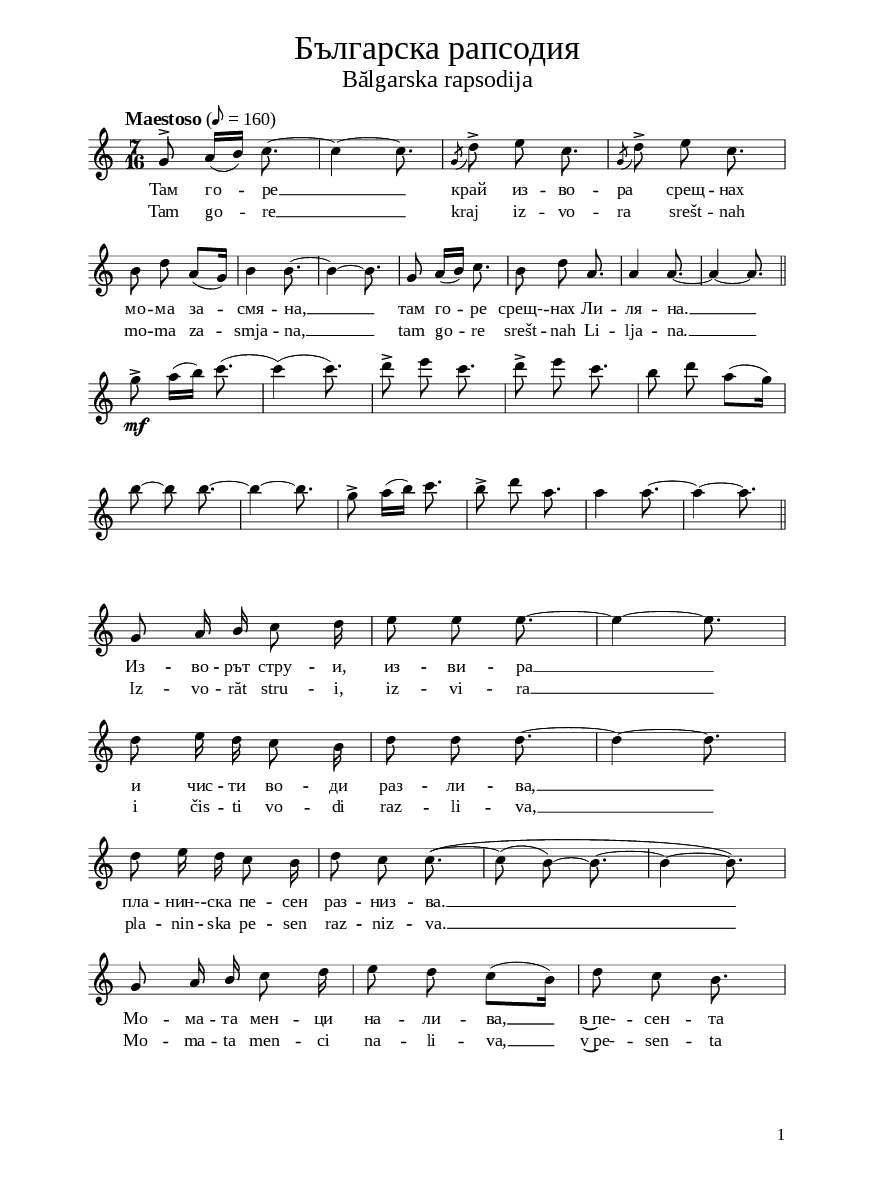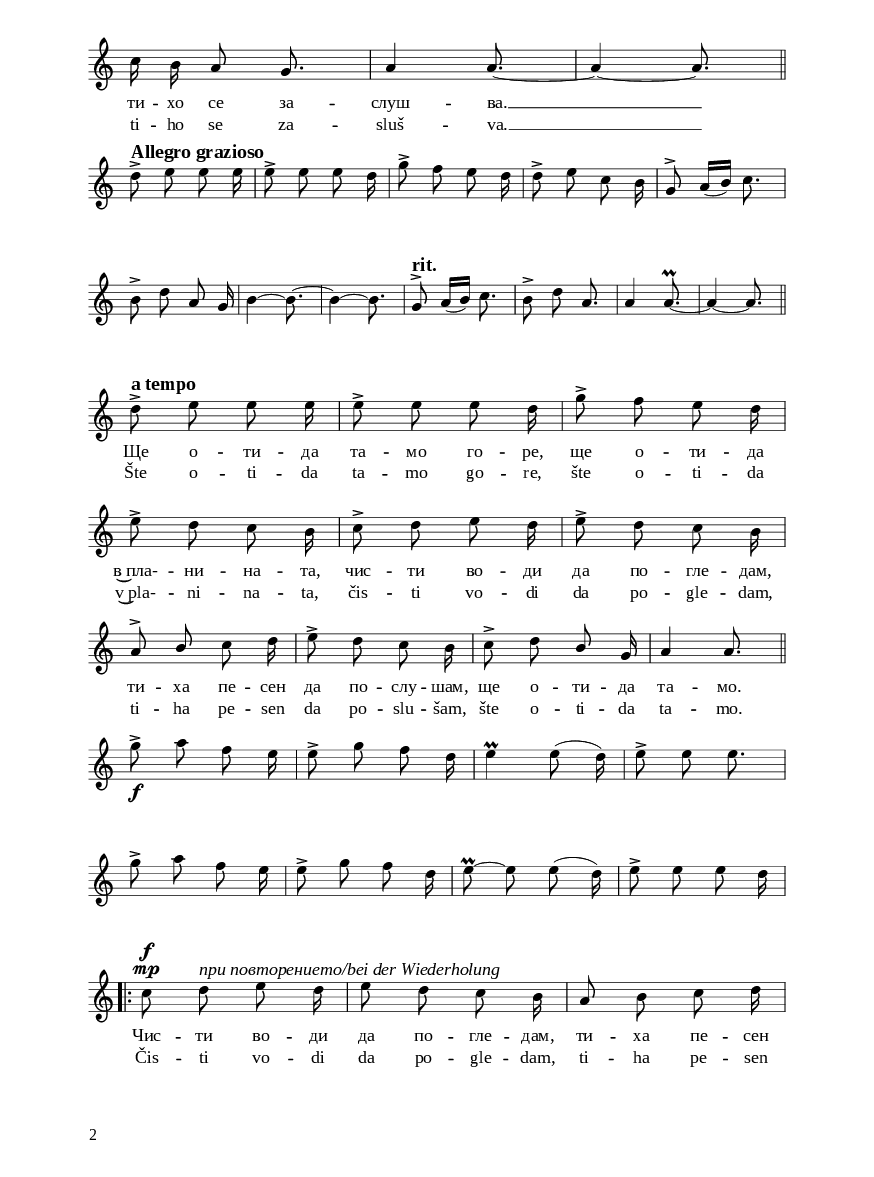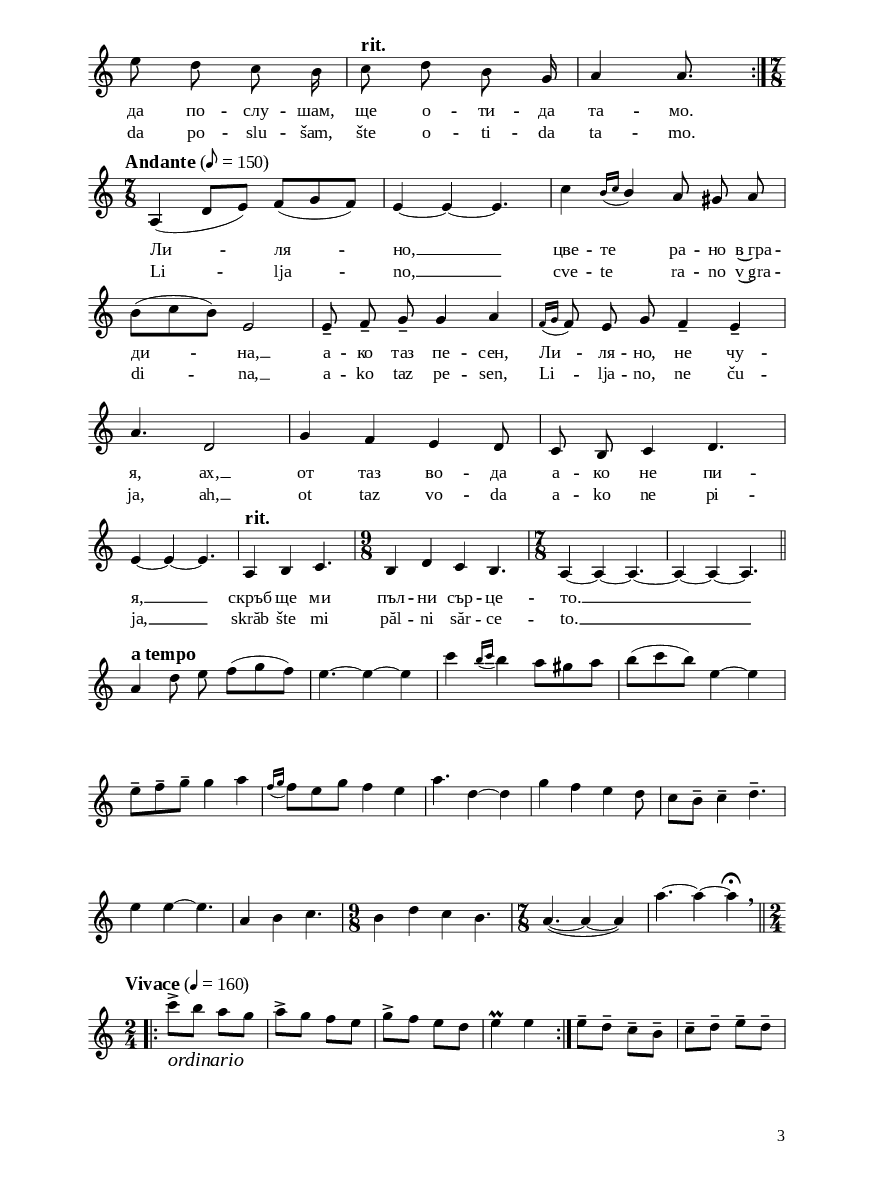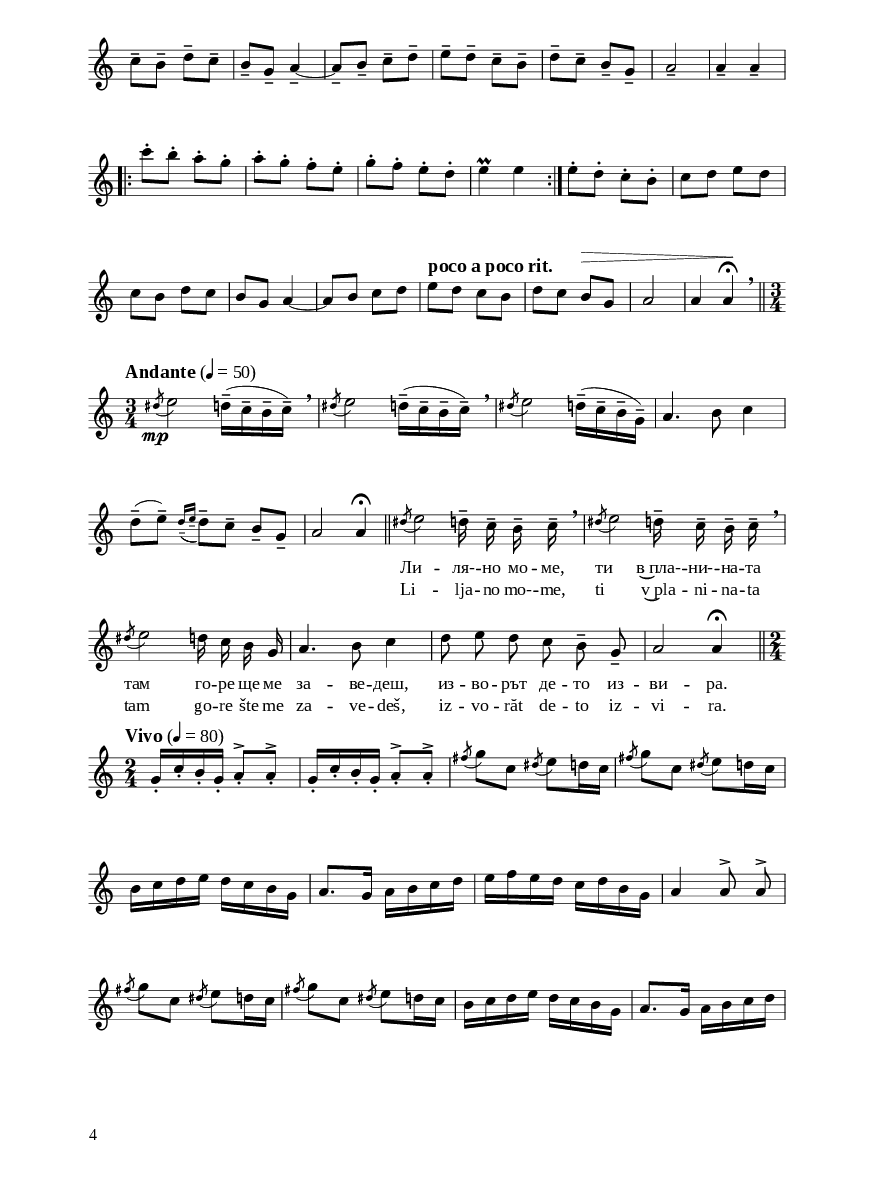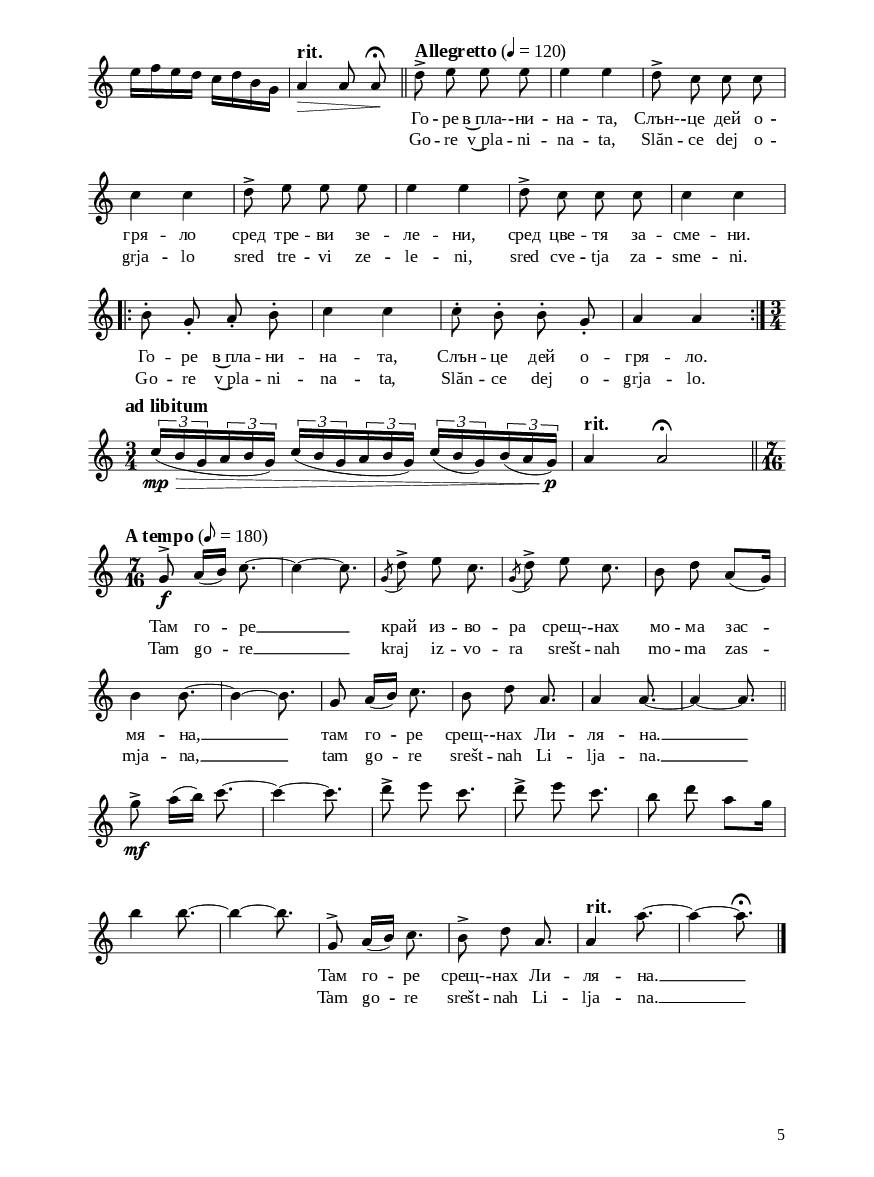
\version "2.24.3"

\include "include/globals.ily"

\bookpart {
  \label #'ref146
  \tocItem \markup "Българска рапсодия – Bălgarska rapsodija"
  \paper {
    print-all-headers = ##t
    print-page-number = ##t
    print-first-page-number = ##t

    % put page numbers on the bottom
    oddHeaderMarkup = \markup ""
    evenHeaderMarkup = \markup ""
    oddFooterMarkup = \markup
    \fill-line {
      ""
      \if \should-print-page-number \fromproperty #'page:page-number-string
    }
    evenFooterMarkup = \markup
    \fill-line {
      \if \should-print-page-number \fromproperty #'page:page-number-string
      ""
    }

    left-margin = 1.5\cm
    right-margin = 1.5\cm
    top-margin = 1.2\cm
    bottom-margin = 1.0\cm
    ragged-bottom = ##t % do not spread the staves to fill the whole vertical space

    % change distance between staves
    system-system-spacing =
    #'((basic-distance . 16)
       (minimum-distance . 8)
       (padding . 2)
       (stretchability . 12))
  }

  \header {
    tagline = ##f
  }
  \score {
    \include "include/score-layout.ily"

    \new Voice \relative c' {
      \clef treble
      \key c \major
      \time 7/16
      \tempoFunc "Maestoso" 8 "160"
      \autoBeamOff
      g'8^\accent a16([b]) c8. ~ | \noBreak
      c4 ~ c8. | \noBreak
      \acciaccatura {g8} d'^\accent e c8. | \noBreak
      \acciaccatura {g8} d'^\accent e c8. | \break
      b8 d a([g16]) | \noBreak

      b4 b8. ~| b4 ~ b8. | \noBreak
      g8 a16([b]) c8. | \noBreak
      b8 d a8. | \noBreak
      a4 a8. ~ | a4 ~ a8. | \bar "||" \break

      g'8\accent_\mf a16[(b)] c8.( | \noBreak
      c4)(c8.) | \noBreak
      d8\accent e c8. | \noBreak
      d8\accent e c8. | \noBreak
      b8 d a([g16]) | \break
      b8 ~ b8 b8. ~ | \noBreak
      b4 ~ b8. | \noBreak
      g8 \accent a16 ([b]) c8. | \noBreak
      b8\accent d a8. | \noBreak
      a4 a8. ~ | \noBreak
      a4 ~ a8. | \bar "||" \break

      g,8 a16 \stemUp b \stemNeutral c8 d16 | \noBreak
      e8 e e8. ~ | \noBreak
      e4 ~ e8. | \break
      d8 e16 d16 c8 b16 | \noBreak
      d8 d d8. ~ | \noBreak

      d4 ~ d8. | \break

      d8 e16 d16 c8 b16 | \noBreak
      d8 c8  c8. ~ \( |\noBreak
      c8 ( b) ~ b8. ~ | \noBreak
      b4 ~ b8. \) | \break
      g8 a16 \stemUp b \stemNeutral c8 d16 | \noBreak
      e8 d c8([b16]) | \noBreak

      d8 c b8. | \break
      c16 b a8 g8. | \noBreak
      a4 a8. ~| \noBreak
      a4 ~ a8. | \bar "||" \break
      \tempo "Allegro grazioso" d8^\accent e e e16 | \noBreak
      e8^\accent e e d16 | \noBreak

      g8^\accent f e d16 | \noBreak
      d8^\accent e c b16 | \noBreak
      g8^\accent a16([b]) c8. | \break
      b8^\accent d a g16 | \noBreak
      b4~ b8. ~ | \noBreak
      b4 ~ b8. | \noBreak
      \tempo "rit." g8^\accent a16([b]) c8. | \noBreak

      b8^\accent d a8. | \noBreak
      a4 a8.\prall ~ | \noBreak
      a4 ~ a8. | \bar "||" \break
      \tempo "a tempo" d8\accent e e e16 | \noBreak
      e8\accent e e d16 | \noBreak
      g8\accent f e d16 | \break

      e8\accent d c b16 | \noBreak
      c8\accent d e d16 | \noBreak
      e8\accent d c b16 | \break
      a8^\accent \stemUp b \stemNeutral c d16 | \noBreak

      e8\accent d c b16 | \noBreak
      c8\accent d \stemUp b \stemNeutral g16 | \noBreak
      a4 a8. | \bar "||"  \break
      g'8\f^\accent a f e16 | \noBreak
      e8^\accent g f d16 | \noBreak

      e4 \prall e8 (d16) | \noBreak
      e8^\accent e e8. | \break
      g8^\accent a f e16 | \noBreak
      e8^\accent g f d16 | \noBreak
      e8\prall~ e8 e8 (d16) | \noBreak
      e8^\accent e e d16  |  \break

      \bar ".|:-|"
      c8 ^\markup{ \dynamic f } ^\mp d^\markup{ \large \italic{при повторението/bei der Wiederholung} }  e d16 | \noBreak
      e8 d c b16 | \noBreak
      a8 b c d16 | \break
      e8 d c b16 | \noBreak
      \tempo "rit." c8 d b g16 | \noBreak
      a4 a8. | \break \bar ":|."

      \time 7/8  \tempoFunc "Andante" 8 "150" a,4 (d8[e]) f8([ g f]) | e4 ~ e4 ~ e4. | \noBreak

      c'4 \acciaccatura{ b16[c] } \stemUp b4 \stemNeutral a8 gis a8 | \break b8([c b])  e,2 |

      e8\tenuto f\tenuto g\tenuto  g4 a4 |  \noBreak

      \acciaccatura {f16[g]}  f8 e g  f4\tenuto e4\tenuto | \break
      a4. d,2 | g4 f e d8 |   c b c4 d4. | \break e4 ~ e4 ~ e4. | \noBreak

      \tempo "rit." a,4 b c4. | \time 9/8 b4 d c b4. | \noBreak
      \time 7/8
      a4 ~ a4 ~ a4. ~ | a4 ~ a4 ~ a4. | \bar "||"  \break
      \tempo "a tempo" a'4  d8 e  f([ g f]) | e4. ~ e4 ~ e4 |  \noBreak

      c'4 \acciaccatura{ b16[c] } b4 a8 [gis  a] | b8 ( [c8 b]) e,4 ~ e4 | \break


      e8\tenuto[f\tenuto g\tenuto] g4 a4 | \noBreak
      \acciaccatura { f16[g] } f8[e g] f4 e | \noBreak

      a4. d,4 ~ d4 | \noBreak
      g4 f e d8 | \noBreak

      c [b\tenuto] c4\tenuto d4.\tenuto| \break e4 e4 ~ e4. |
      a,4 b c4. | \time 9/8 b4 d c b4. | \noBreak
      \time 7/8 a4.~ ( a4 ~ a4) | a'4. ~ a4 ~ a4 \fermata \breathe | \bar "|" \time 2/4 \break    \bar ".|:-||"

      \tempoFunc "Vivace" 4 "160"  c8_\markup{ \huge \italic {ordinario} }\accent[b] a[g] | \noBreak
      a\accent[g] f[e] | \noBreak
      g\accent[f] e[d] | \noBreak
      e4\prall e | \noBreak \bar ":|."

      e8\tenuto[d]\tenuto c\tenuto[b]\tenuto | \noBreak
      c\tenuto[d]\tenuto e\tenuto[d]\tenuto | \break

      c\tenuto[b]\tenuto d\tenuto[c]\tenuto | \noBreak
      b\tenuto[g]\tenuto a4\tenuto~ | \noBreak
      a8\tenuto[b]\tenuto c\tenuto[d]\tenuto | \noBreak
      e\tenuto[d]\tenuto c\tenuto[b]\tenuto | \noBreak
      d\tenuto[c]\tenuto b\tenuto[g]\tenuto | \noBreak
      a2\tenuto | \noBreak
      a4\tenuto a\tenuto | \break \bar ".|:-|"


      c'8\staccato[b]\staccato a\staccato[g]\staccato | \noBreak
      a\staccato[g]\staccato f\staccato[e]\staccato | \noBreak
      g\staccato[f]\staccato e\staccato[d]\staccato | \noBreak
      e4\prall e | \noBreak  \bar ":|."

      e8\staccato[d]\staccato c\staccato[b]\staccato | \noBreak
      c[d] e[d] | \break

      c[b] d[c] | \noBreak
      b[g] a4~ | \noBreak
      a8[b] c[d] | \noBreak
      \tempo "poco a poco rit." e [d] c[b] | \noBreak
      d [c]  b^\>[g]  | \noBreak
      a2 | \noBreak
      a4 a \! \fermata \override BreathingSign.extra-spacing-width = #'(-2 . 0) \breathe | \bar "||" \time 3/4 \break

      \tempoFunc "Andante" 4 "50" \acciaccatura { dis8\mp } e2 d16\tenuto([c\tenuto b\tenuto c\tenuto]) \breathe | \noBreak
      \acciaccatura { dis8 } e2 d16\tenuto([c\tenuto  b\tenuto  c\tenuto])  \breathe | \noBreak
      \acciaccatura { dis8 } e2 d16\tenuto([c\tenuto b\tenuto g\tenuto]) | \noBreak
      a4. b8 c4 \break

      d8\tenuto([e\tenuto]) \acciaccatura { d16\tenuto([e\tenuto] } d8\tenuto)[c\tenuto] b\tenuto [g\tenuto] | \noBreak
      a2 a4 \fermata \bar "||" \noBreak
      \acciaccatura { dis8 } e2 d16\tenuto c\tenuto b\tenuto c\tenuto  \breathe | \noBreak
      \acciaccatura { dis8 } e2 d16\tenuto c\tenuto b\tenuto c\tenuto  \breathe | \break

      \acciaccatura { dis8 } e2 d16 c b g | \noBreak
      a4. b8 c4 | \noBreak
      d8 e d c b\tenuto g\tenuto | \noBreak
      a2 a4 \fermata | \noBreak \bar "||" \time 2/4 \break

      \tempoFunc "Vivo" 4 "80" g16_\staccato[c_\staccato b_\staccato g_\staccato] a8_\staccato ^\accent[a_\staccato ^\accent] | \noBreak
      g16_\staccato[c_\staccato b_\staccato g_\staccato] a8_\staccato^\accent[a_\staccato^\accent] | \noBreak
      \acciaccatura { fis'8 } g[c,] \acciaccatura { dis } e[d16 c] | \noBreak
      \acciaccatura { fis8 } g[c,] \acciaccatura { dis } e[d16 c] | \break

      b16[c d e] d[c b g] | \noBreak
      a8.[g16] a[b c d] | \noBreak
      e[f e d] c[d b g] | \noBreak
      a4 a8^\accent a^\accent \break

      \acciaccatura { fis'8 } g[c,] \acciaccatura { dis } e[d16 c] | \noBreak
      \acciaccatura { fis8 } g[c,] \acciaccatura { dis } e[d16 c] | \noBreak
      b[c d e] d[c b g] | \noBreak
      a8.[g16] a[b c d] | \break

      e[f e d] c[d b g] | \noBreak
      \tempo "rit." a4\>  a8 a \!  \fermata | \bar "||" \noBreak
      \tempoFunc "Allegretto" 4 "120" d^\accent e e e | \noBreak
      e4 e | \noBreak
      d8^\accent c c c | \break

      c4 c | \noBreak
      d8^\accent e e e | \noBreak
      e4 e | \noBreak
      d8^\accent c c c | \noBreak
      c4 c | \break \bar ".|:-|"
      b8^\staccato g_\staccato a_\staccato b^\staccato | \noBreak
      c4 c | \noBreak
      c8^\staccato b^\staccato b^\staccato g_\staccato | \noBreak
      a4 a |
      \time 3/4 \break \bar ":|."

      %\override TupletBracket.positions = #'(3 . 3)
      \tempo "ad libitum"
      \tuplet 3/2 8 { c16\>\mp([b g a b g]) c16([b g a b g]) c16([b g) b(a g\!\p])  } | \noBreak
      \tempo"rit." a4 a2 \fermata | \bar "||" \time 7/16 \break

      \tempoFunc "A tempo" 8 "180" g8\f^\accent a16([b]) c8.~ | \noBreak
      c4~ c8. | \noBreak
      \acciaccatura { g8 } d'^\accent e c8. | \noBreak
      \acciaccatura { g8 } d'^\accent e c8. | \noBreak
      b8 d a([g16]) | \break
      b4 b8. ~ | b4 ~ b8. |\noBreak
      g8 a16([b]) c8. | \noBreak
      b8 d a8. | \noBreak
      a4 a8. ~ | a4 ~ a8. \bar "||" \break
      g'8\mf\accent a16([b]) c8.~ | \noBreak
      c4~ c8. | \noBreak
      d8\accent e c8. | \noBreak
      d8\accent e c8. | \noBreak
      b8 d a[g16]| \break
      b4 b8. ~ | b4 ~ b8. | \noBreak
      g,8^\accent a16([b]) c8. | \noBreak
      b8^\accent d a8. \tempo "rit." | \noBreak
      a4 a'8. ~ | \noBreak
      a4 ~ a8. \fermata | \bar "|."
    }

    \addlyrics {
      Там го -- ре __ край из -- во -- ра срещ -- нах мо -- ма за --
      смя -- на, __ там го -- ре "срещ-" -- нах Ли -- ля -- на. __ ""
      \repeat unfold 21 { \skip 1 }
      Из -- во -- рът стру -- и, из -- ви -- ра __ и чис -- ти во -- ди раз -- ли -- ва, __
      пла -- "нин-" -- ска пе -- сен раз -- низ -- ва. __
      Mо -- ма -- та мен -- ци на -- ли -- ва, __
      "в~пе-" -- сен -- та ти -- хо се за -- слуш -- ва. __ ""
      \repeat unfold 31 { \skip 1  }
      Ще о -- ти -- да та -- мо го -- ре, ще о -- ти -- да
      "в~пла-" -- ни -- на -- та, чис -- ти во -- ди да по -- гле -- дам, ти -- ха пе -- сен
      да по -- слу -- шам, ще о -- ти -- да та -- мо.
      \repeat unfold 27 { \skip 2 }
      Чис -- ти во -- ди да по -- гле -- дам, ти -- ха пе -- сен да по -- слу -- шам,
      ще о -- ти -- да та -- мо. Ли -- ля -- но, __
      цве -- те ра -- но в~гра -- ди -- на, __ а -- ко таз пе -- сен,
      Ли -- ля -- но, не чу -- я, ах, __ от таз во -- да а -- ко не пи -- я, __
      скръб ще ми пъл -- ни сър -- це -- то. __ ""
      \repeat unfold 97 { \skip 1 }
      Ли -- "ля-" -- но мо -- ме, ти "в~пла-" -- "ни-" -- на -- та
      там го -- ре ще ме за -- ве -- деш, из -- во -- рът де -- то из -- ви -- ра.
      \repeat unfold 30 { \skip 1 }
      Го -- ре "в~пла-" -- ни -- на -- та, "Слън-" -- це дей о --
      гря -- ло сред тре -- ви зе -- ле -- ни, сред цве -- тя за -- сме -- ни.
      Го -- ре в~пла -- ни -- на -- та, Слън -- це дей о -- гря -- ло.
      \repeat unfold 5 { \skip 1 }
      Там го -- ре __ край из -- во -- ра "срещ-" -- нах мо -- ма зас -- мя -- на, __
      там го -- ре "срещ-" -- нах Ли -- ля -- на. __ ""
      \repeat unfold 13 { \skip 1 }
      Там го -- ре "срещ-" -- нах Ли -- ля -- на. __ ""
    }
    \addlyrics {
      Tam go -- re __ kraj iz -- vo -- ra srešt -- nah mo -- ma za --
      smja -- na, __ tam go -- re srešt -- nah Li -- lja -- na. __ ""
      \repeat unfold 21 { \skip 1 }
      Iz -- vo -- răt stru -- i, iz -- vi -- ra __ i čis -- ti vo -- di raz -- li -- va, __
      pla -- nin -- ska pe -- sen raz -- niz -- va. __
      Mo -- ma -- ta men -- ci na -- li -- va, __
      "v~pe-" -- sen -- ta ti -- ho se za -- sluš -- va. __ ""
      \repeat unfold 31 { \skip 1  }
      Šte o -- ti -- da ta -- mo go -- re, šte o -- ti -- da
      "v~pla-" -- ni -- na -- ta, čis -- ti vo -- di da po -- gle -- dam, ti -- ha pe -- sen
      da po -- slu -- šam, šte o -- ti -- da ta -- mo.
      \repeat unfold 27 { \skip 2 }
      Čis -- ti vo -- di da po -- gle -- dam, ti -- ha pe -- sen da po -- slu -- šam,
      šte o -- ti -- da ta -- mo. Li -- lja -- no, __
      cve -- te ra -- no v~gra -- di -- na, __ a -- ko taz pe -- sen,
      Li -- lja -- no, ne ču -- ja, ah, __ ot taz vo -- da a -- ko ne pi -- ja, __
      skrăb šte mi păl -- ni săr -- ce -- to. __ ""
      \repeat unfold 97 { \skip 1 }
      Li -- lja -- no "mo-" -- me, ti v~pla -- ni -- na -- ta
      tam go -- re šte me za -- ve -- deš, iz -- vo -- răt de -- to iz -- vi -- ra.
      \repeat unfold 30 { \skip 1 }
      Go -- re v~pla -- ni -- na -- ta, Slăn -- ce dej o --
      grja -- lo sred tre -- vi ze -- le -- ni, sred cve -- tja za -- sme -- ni.
      Go -- re v~pla -- ni -- na -- ta, Slăn -- ce dej o -- grja -- lo.
      \repeat unfold 5 { \skip 1 }
      Tam go -- re __ kraj iz -- vo -- ra srešt -- nah mo -- ma zas -- mja -- na, __
      tam go -- re srešt -- nah Li -- lja -- na. __ ""
      \repeat unfold 13 { \skip 1 }
      Tam go -- re srešt -- nah Li -- lja -- na. __ ""
    }

    \header {
      title = \titleFunc "Българска рапсодия" "Bălgarska rapsodija"
    }

    \midi{}

  } % score

  \pageBreak
  % include foreign translation(s) of the song
  \version "2.24.3"

\markup \fill-line { \fontsize #deTitleFontSize "Bulgarische Rapsodie" }
\markup \null
\markup \null
\markup \abs-fontsize #10 {
   \hspace #27
  \override #`(baseline-skip . ,deCoupletBaselineSkip)

  \column {

    \line { " "Dort oben bei der Quelle habe ich }

    \line { " "ein lächelndes Mädchen getroffen,}

    \line { " "dort oben habe ich Liljana getroffen.}

    \vspace #0.5

    \line { " "Die Quelle strömt und quillt}

    \line { " "und vergießt das reine Wasser}

    \line { " "und stimmt ein Berglied an.}

    \line { " "Das Mädchen füllt die Kupferkessel}

    \line { " "und lauscht dem Lied.}

     \vspace #0.5

    \line { " "Ich werde dort hinaufgehen,}

    \line { " "ich werde in die Berge gehen,}

    \line { " "damit ich dem reinen Wasser zuschaue }

    \line { " "und dem leisen Lied lausche,}

    \line { " "ich gehe dorthin.}
    \vspace #0.5

    \line { " "Damit ich dem reinen Wasser zuschaue,}

    \line { " "damit ich dem leisen Lied lausche,}

    \line { " " werde ich dorthin gehen.}

    \vspace #0.5

    \line { " "Oh, Liliana, frühe Blume im Garten,}

    \line { " "wenn ich dieses Lied, oh, Liliana, nicht höre, ah,}

    \line { " " wenn ich von diesem Wasser nicht trinke}

    \line { " "wird Gram mein Herz erfüllen.}

  \vspace #0.5

    \line { " "Oh, Liliana, Mädchen,}

    \line { " "du wirst mich dort hinauf ins Gebirge bringen,}

    \line { " "dorthin, wo die Quelle entspringt.}

     \vspace #0.5

    \line { " "Oben im Gebirge,}

    \line { " "wo die Sonne aufgegangen ist,}

    \line { " "zwischen den grünen Gräsern,}

    \line { " "zwischen den lächelnden Blumen.}

    \line { " "Oben im Gebirge,}

    \line { " "wo die Sonne aufgegangen ist.}
    \line { " "Oben im Gebirge,}

    \line { " "wo die Sonne aufgegangen ist.}
   \vspace #0.5

    \line { " "Dort oben bei der Quelle }

    \line { " "traf ich ein lächelndes Mädchen,}

    \line { " "dort oben traf ich Liljana.}

  }
}


} % bookpart
